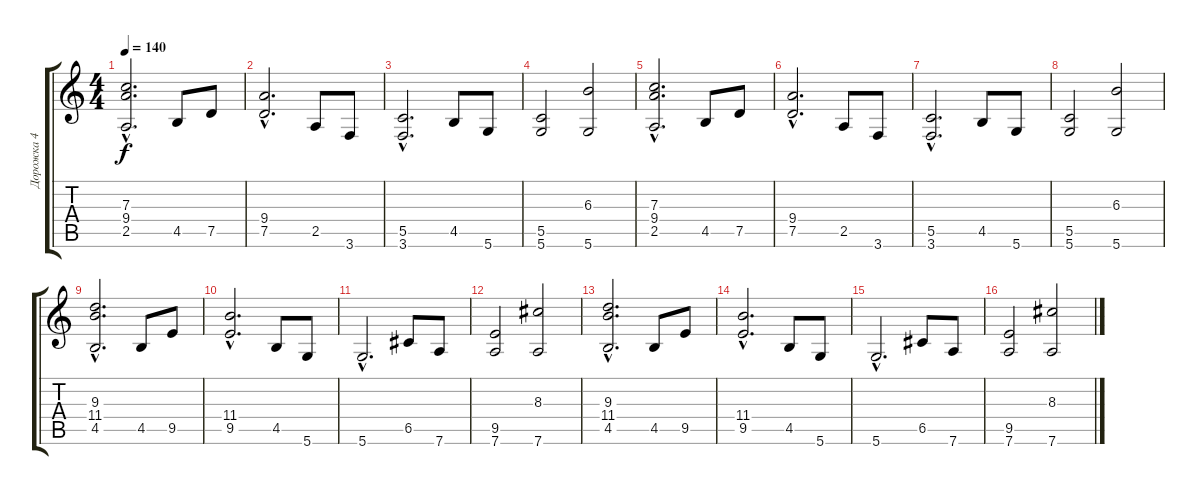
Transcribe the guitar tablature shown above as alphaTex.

\track ("Дорожка 4" "Дорожка 4") {instrument distortionguitar}
\staff {score tabs}
\tuning (D4 A3 F3 C3 G2 D2) {hide}
\ts (4 4)
\tempo 140
\clef g2
\ks c
(7.3{hac} 9.4{hac} 2.5{hac}).2{d dy f} 4.5.8 7.5.8 |
(9.4{hac} 7.5{hac}).2{d} 2.5.8 3.6.8 |
(5.5{hac} 3.6{hac}).2{d} 4.5.8 5.6.8 |
(5.5 5.6).2 (6.3 5.6).2 |
(7.3{hac} 9.4{hac} 2.5{hac}).2{d} 4.5.8 7.5.8 |
(9.4{hac} 7.5{hac}).2{d} 2.5.8 3.6.8 |
(5.5{hac} 3.6{hac}).2{d} 4.5.8 5.6.8 |
(5.5 5.6).2 (6.3 5.6).2 |
(9.3{hac} 11.4{hac} 4.5{hac}).2{d} 4.5.8 9.5.8 |
(11.4{hac} 9.5{hac}).2{d} 4.5.8 5.6.8 |
5.6{hac}.2{d} 6.5.8 7.6.8 |
(9.5 7.6).2 (8.3 7.6).2 |
(9.3{hac} 11.4{hac} 4.5{hac}).2{d} 4.5.8 9.5.8 |
(11.4{hac} 9.5{hac}).2{d} 4.5.8 5.6.8 |
5.6{hac}.2{d} 6.5.8 7.6.8 |
(9.5 7.6).2 (8.3 7.6).2
